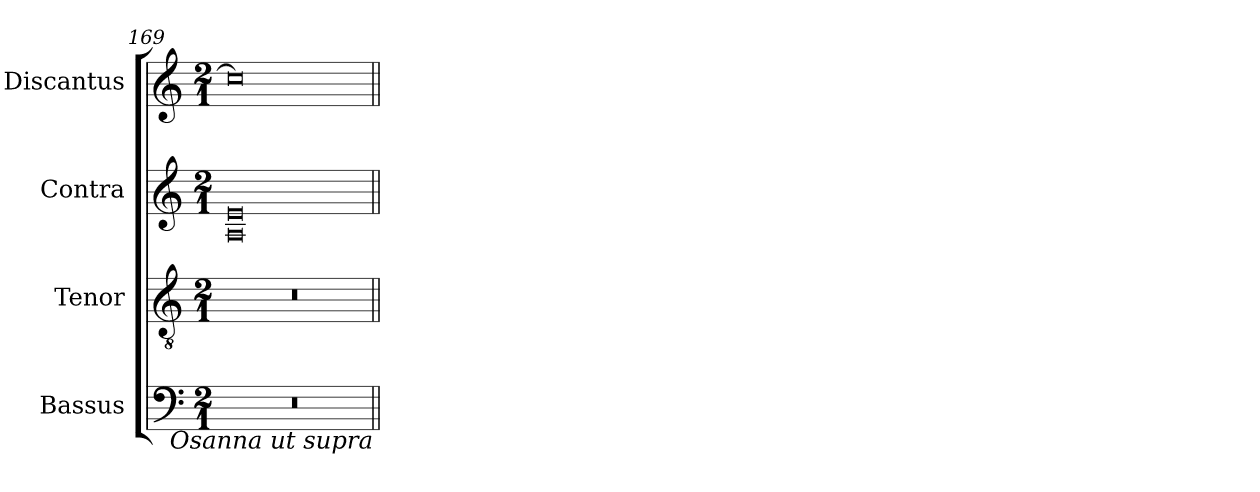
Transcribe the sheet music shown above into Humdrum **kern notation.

**kern	**kern	**kern	**kern
*part4	*part3	*part2	*part1
*staff4	*staff3	*staff2	*staff1
*I"Bassus	*I"Tenor	*I"Contra	*I"Discantus
*I'B	*I'T	*I'C	*I'D
*clefF4	*clefGv2	*clefG2	*clefG2
*k[]	*k[]	*k[]	*k[]
*M2/1	*M2/1	*M2/1	*M2/1
=169	=169	=169	=169
*	*	*^	*
0r	0r	0A\	0e/	0cc]
!LO:TX:b:i:rj:t=Osanna ut supra	!	!	!	!
*	*	*v	*v	*
=||	=||	=||	=||
*-	*-	*-	*-
